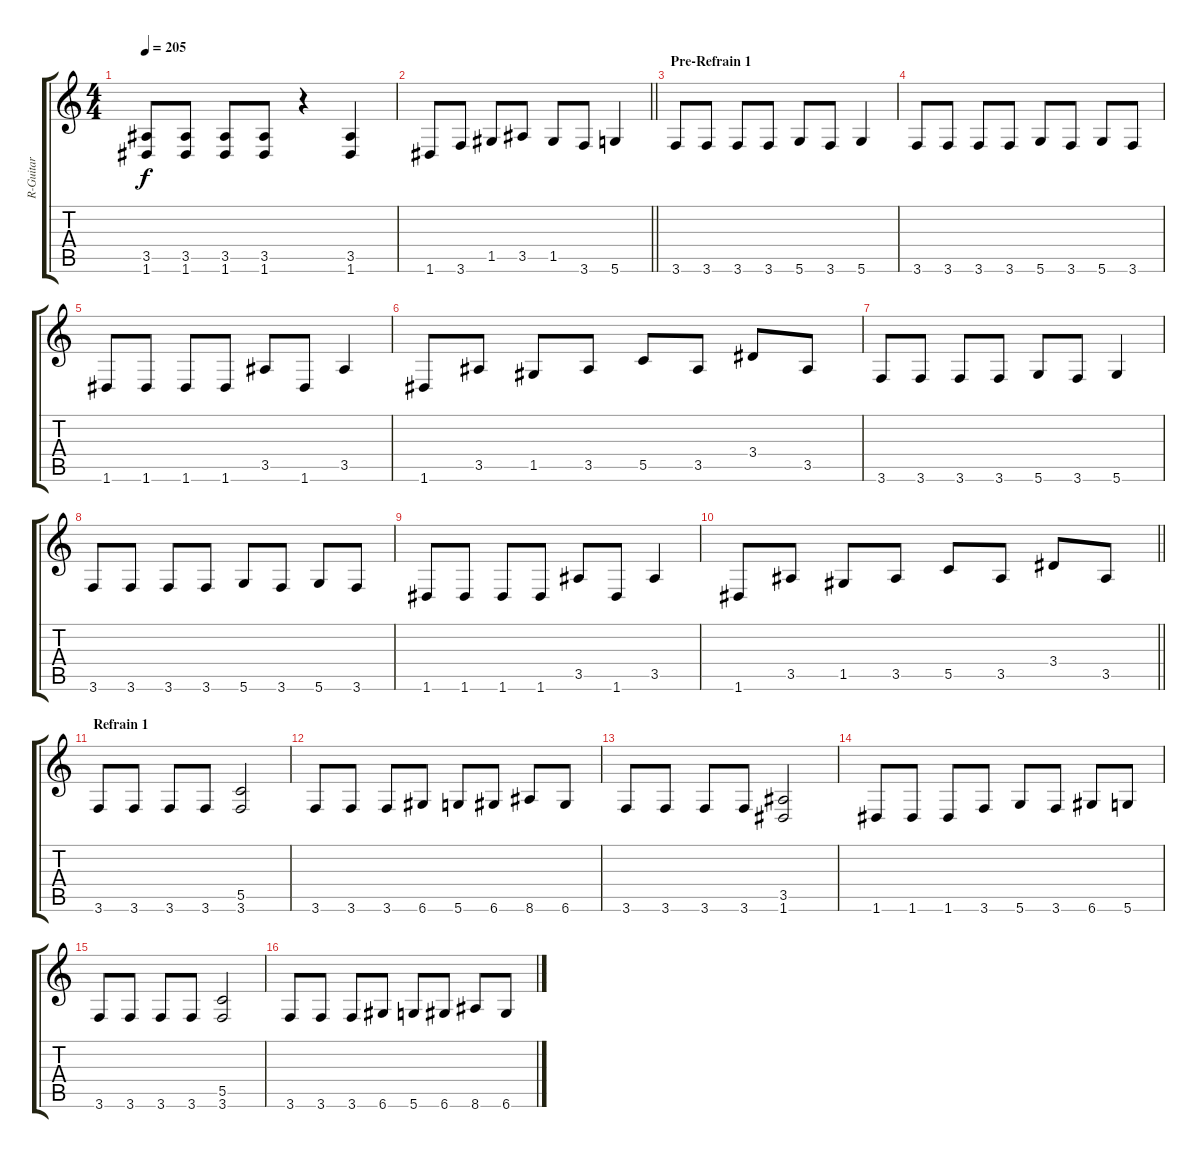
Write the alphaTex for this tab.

\track ("R-Guitar" "R-Guitar") {instrument distortionguitar}
\staff {score tabs}
\tuning (D4 A3 F3 C3 G2 D2) {hide}
\ts (4 4)
\tempo 205
\clef g2
\ks c
(3.5 1.6).8{dy f} (3.5 1.6).8 (3.5 1.6).8 (3.5 1.6).8 r.4 (3.5 1.6).4 |
\barLineRight lightlight
1.6.8 3.6.8 1.5.8 3.5.8 1.5.8 3.6.8 5.6.4 |
\section ("" "Pre-Refrain 1")
3.6.8 3.6.8 3.6.8 3.6.8 5.6.8 3.6.8 5.6.4 |
3.6.8 3.6.8 3.6.8 3.6.8 5.6.8 3.6.8 5.6.8 3.6.8 |
1.6.8 1.6.8 1.6.8 1.6.8 3.5.8 1.6.8 3.5.4 |
1.6.8 3.5.8 1.5.8 3.5.8 5.5.8 3.5.8 3.4.8 3.5.8 |
3.6.8 3.6.8 3.6.8 3.6.8 5.6.8 3.6.8 5.6.4 |
3.6.8 3.6.8 3.6.8 3.6.8 5.6.8 3.6.8 5.6.8 3.6.8 |
1.6.8 1.6.8 1.6.8 1.6.8 3.5.8 1.6.8 3.5.4 |
\barLineRight lightlight
1.6.8 3.5.8 1.5.8 3.5.8 5.5.8 3.5.8 3.4.8 3.5.8 |
\section ("" "Refrain 1")
3.6.8 3.6.8 3.6.8 3.6.8 (5.5 3.6).2 |
3.6.8 3.6.8 3.6.8 6.6.8 5.6.8 6.6.8 8.6.8 6.6.8 |
3.6.8 3.6.8 3.6.8 3.6.8 (3.5 1.6).2 |
1.6.8 1.6.8 1.6.8 3.6.8 5.6.8 3.6.8 6.6.8 5.6.8 |
3.6.8 3.6.8 3.6.8 3.6.8 (5.5 3.6).2 |
3.6.8 3.6.8 3.6.8 6.6.8 5.6.8 6.6.8 8.6.8 6.6.8
